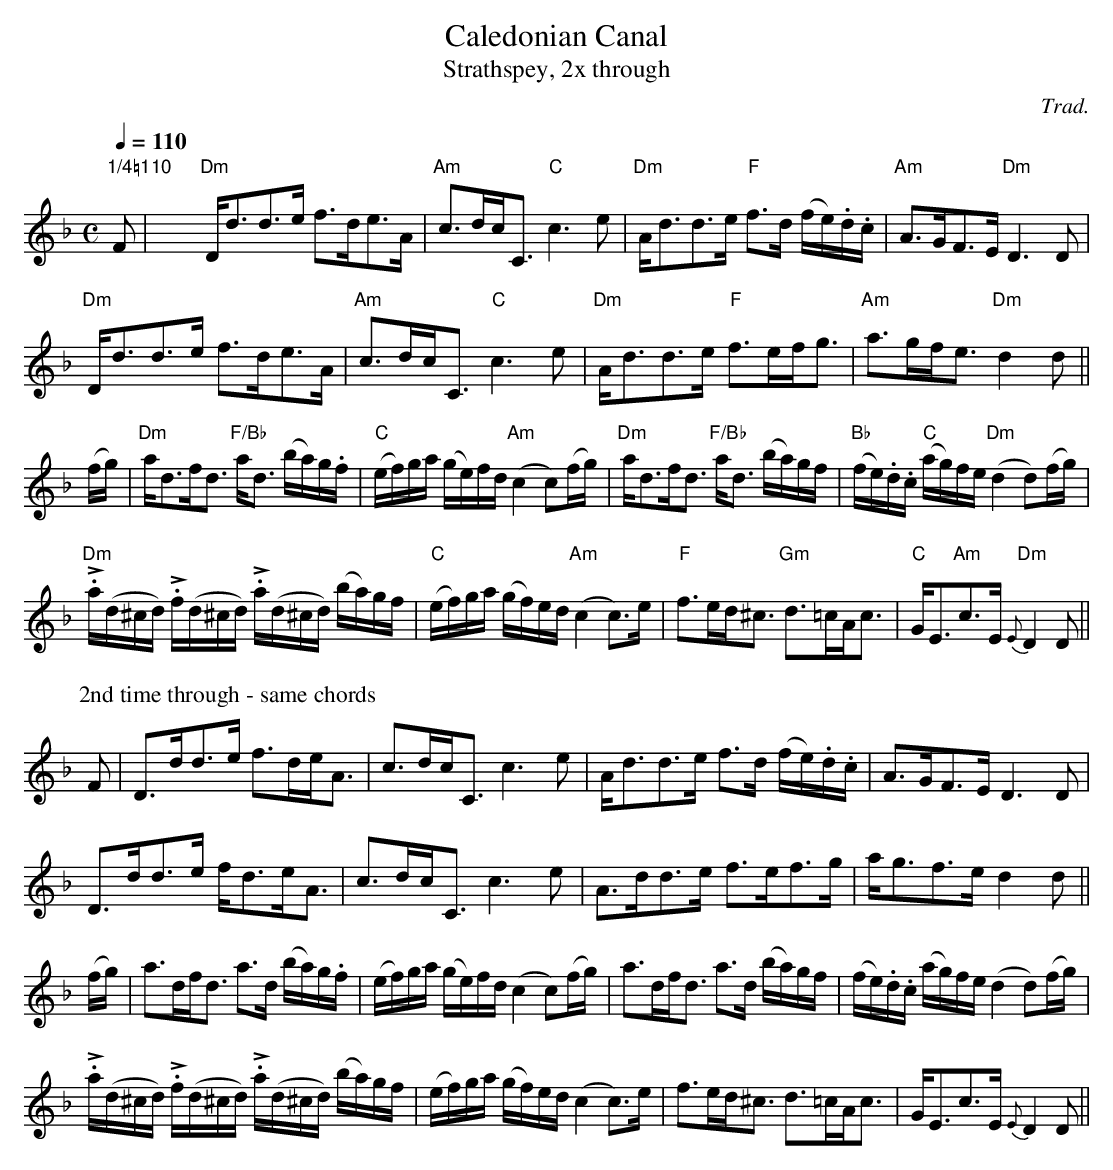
X:1
T:Caledonian Canal
T:Strathspey, 2x through
C:Trad.
M:C
L:1/8
Q:1/4=110
K:Dm
"1/4=110"F|yyy"Dm"D<dd>e f>de>A|"Am"c>dc<C "C"c3e|"Dm"A<dd>e "F"f>d (f/e/).d/.c/|"Am"A>GF>E "Dm"D3D|
"Dm"D<dd>e f>de>A|"Am"c>dc<C "C"c3e|"Dm"A<dd>e "F"f>ef<g|"Am"a>gf<e "Dm"d2d||
(f/g/)|"Dm"a<df<d "F/Bb"a<d (b/a/)g/.f/|"C"(e/f/)g/a/ (g/e/)f/d/ "Am"(c2 c)(f/g/)|"Dm"a<df<d "F/Bb"a<d (b/a/)g/f/|"Bb"(f/e/).d/.c/ "C"(a/g/)f/e/ "Dm"(d2 d)(f/g/)|
"Dm"L.a/(d/^c/d/) L.f/(d/^c/d/) L.a/(d/^c/d/) (b/a/)g/f/|"C"(e/f/)g/a/ (g/f/)e/d/ "Am"(c2 c)>e|"F"f>ed<^c "Gm"d>=cA<c|"C"G<E"Am"c>E "Dm"{E}D2D||
P:2nd time through - same chords
F|D>dd>e f>de<A|c>dc<C c3e|A<dd>e f>d (f/e/).d/.c/|A>GF>E D3D|
D>dd>e f<de<A|c>dc<C c3e|A>dd>e f>ef>g|a<gf>e d2d||
(f/g/)|a>df<d a>d (b/a/)g/.f/|(e/f/)g/a/ (g/e/)f/d/ (c2 c)(f/g/)|a>df<d a>d (b/a/)g/f/|(f/e/).d/.c/ (a/g/)f/e/ (d2 d)(f/g/)|
L.a/(d/^c/d/) L.f/(d/^c/d/) L.a/(d/^c/d/) (b/a/)g/f/|(e/f/)g/a/ (g/f/)e/d/ (c2 c>)e|f>ed<^c d>=cA<c|G<Ec>E {E}D2D||
